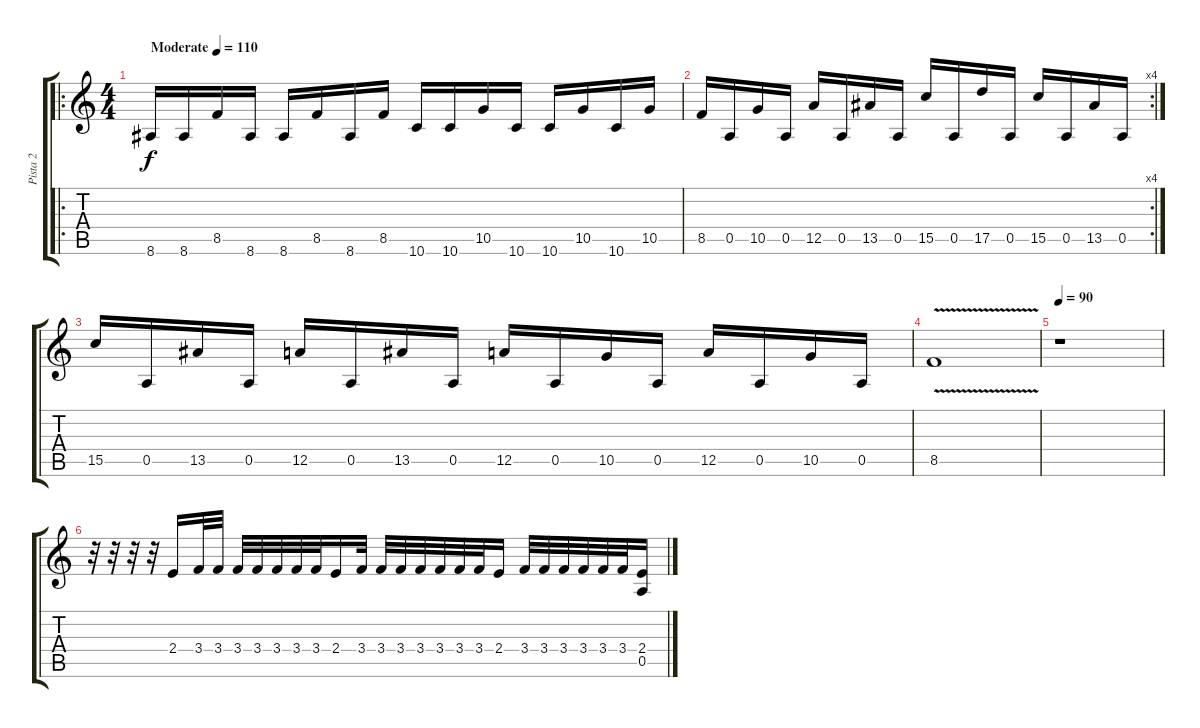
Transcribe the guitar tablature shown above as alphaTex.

\track ("Pista 2" "Pista 2") {instrument overdrivenguitar}
\staff {score tabs}
\tuning (E4 B3 G3 D3 A2 D2) {hide}
\ro
\ts (4 4)
\tempo (110 "Moderate")
\clef g2
\ks c
8.6.16{dy f instrument overdrivenguitar} 8.6.16 8.5.16 8.6.16 8.6.16 8.5.16 8.6.16 8.5.16 10.6.16 10.6.16 10.5.16 10.6.16 10.6.16 10.5.16 10.6.16 10.5.16 |
\rc 4
8.5.16 0.5.16 10.5.16 0.5.16 12.5.16 0.5.16 13.5.16 0.5.16 15.5.16 0.5.16 17.5.16 0.5.16 15.5.16 0.5.16 13.5.16 0.5.16 |
15.5.16 0.5.16 13.5.16 0.5.16 12.5.16 0.5.16 13.5.16 0.5.16 12.5.16 0.5.16 10.5.16 0.5.16 12.5.16 0.5.16 10.5.16 0.5.16 |
8.5{v}.1 |
\tempo 90
r.1 |
r.32 r.32 r.32 r.32 2.4.16 3.4.32 3.4.32 3.4.32 3.4.32 3.4.32 3.4.32 3.4.32 2.4.16 3.4.32 3.4.32 3.4.32 3.4.32 3.4.32 3.4.32 3.4.32 2.4.16 3.4.32 3.4.32 3.4.32 3.4.32 3.4.32 3.4.32 (2.4 0.5).16
